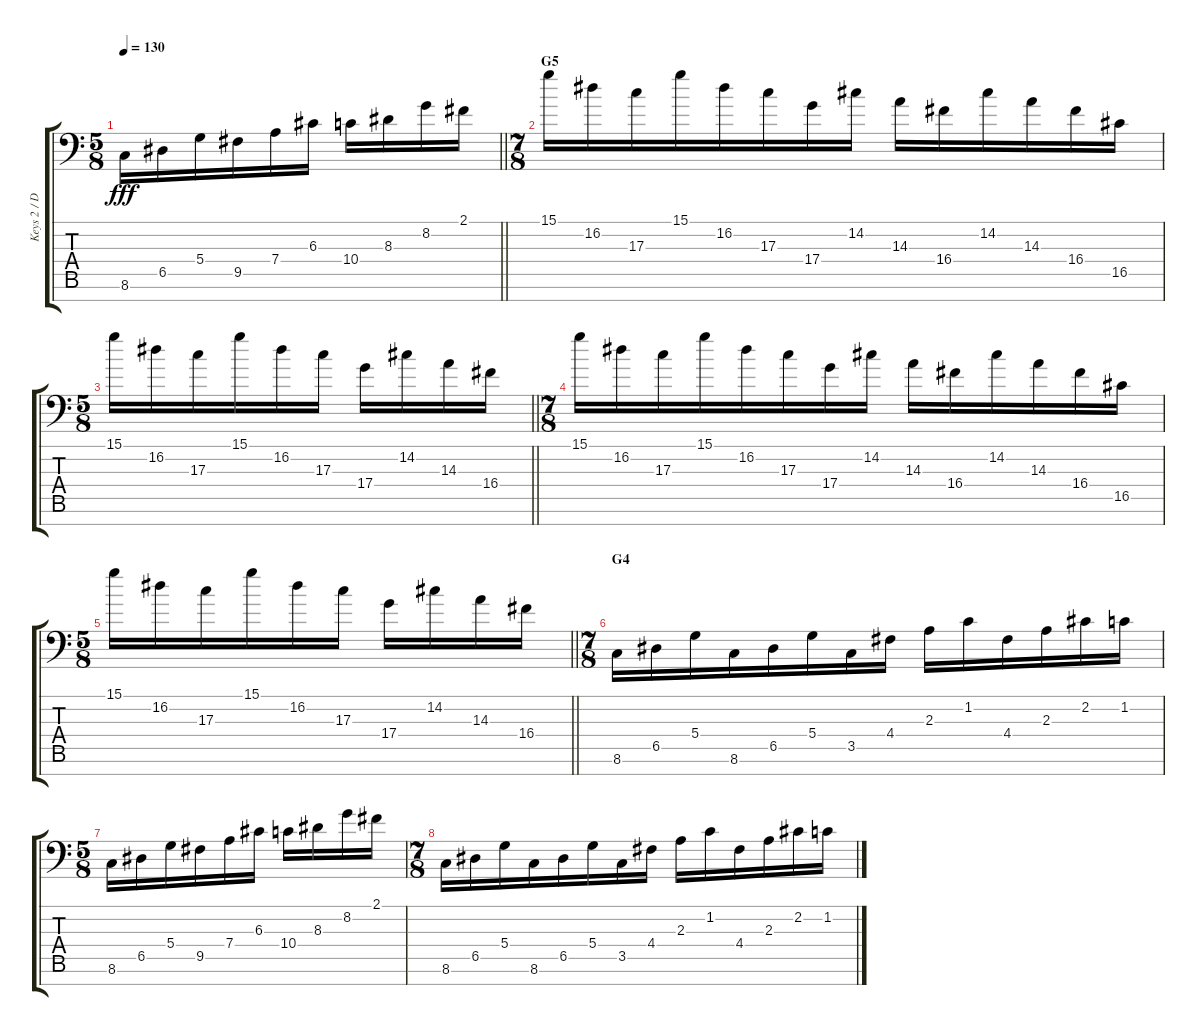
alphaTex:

\track ("Keys 2 / Delay 2" "Keys 2 / D") {instrument synthstrings2}
\staff {score tabs}
\tuning (E4 B3 G3 D3 A2 E2 A1) {hide}
\ts (5 8)
\tempo 130
\clef f4
\barLineRight lightlight
\ks c
8.6.16{dy fff} 6.5.16 5.4.16 9.5.16 7.4.16 6.3.16 10.4.16 8.3.16 8.2.16 2.1.16 |
\ts (7 8)
\section ("" "G5")
15.1.16 16.2.16 17.3.16 15.1.16 16.2.16 17.3.16 17.4.16 14.2.16 14.3.16 16.4.16 14.2.16 14.3.16 16.4.16 16.5.16 |
\ts (5 8)
\barLineRight lightlight
15.1.16 16.2.16 17.3.16 15.1.16 16.2.16 17.3.16 17.4.16 14.2.16 14.3.16 16.4.16 |
\ts (7 8)
15.1.16 16.2.16 17.3.16 15.1.16 16.2.16 17.3.16 17.4.16 14.2.16 14.3.16 16.4.16 14.2.16 14.3.16 16.4.16 16.5.16 |
\ts (5 8)
\barLineRight lightlight
15.1.16 16.2.16 17.3.16 15.1.16 16.2.16 17.3.16 17.4.16 14.2.16 14.3.16 16.4.16 |
\ts (7 8)
\section ("" "G4")
8.6.16 6.5.16 5.4.16 8.6.16 6.5.16 5.4.16 3.5.16 4.4.16 2.3.16 1.2.16 4.4.16 2.3.16 2.2.16 1.2.16 |
\ts (5 8)
8.6.16 6.5.16 5.4.16 9.5.16 7.4.16 6.3.16 10.4.16 8.3.16 8.2.16 2.1.16 |
\ts (7 8)
8.6.16 6.5.16 5.4.16 8.6.16 6.5.16 5.4.16 3.5.16 4.4.16 2.3.16 1.2.16 4.4.16 2.3.16 2.2.16 1.2.16
